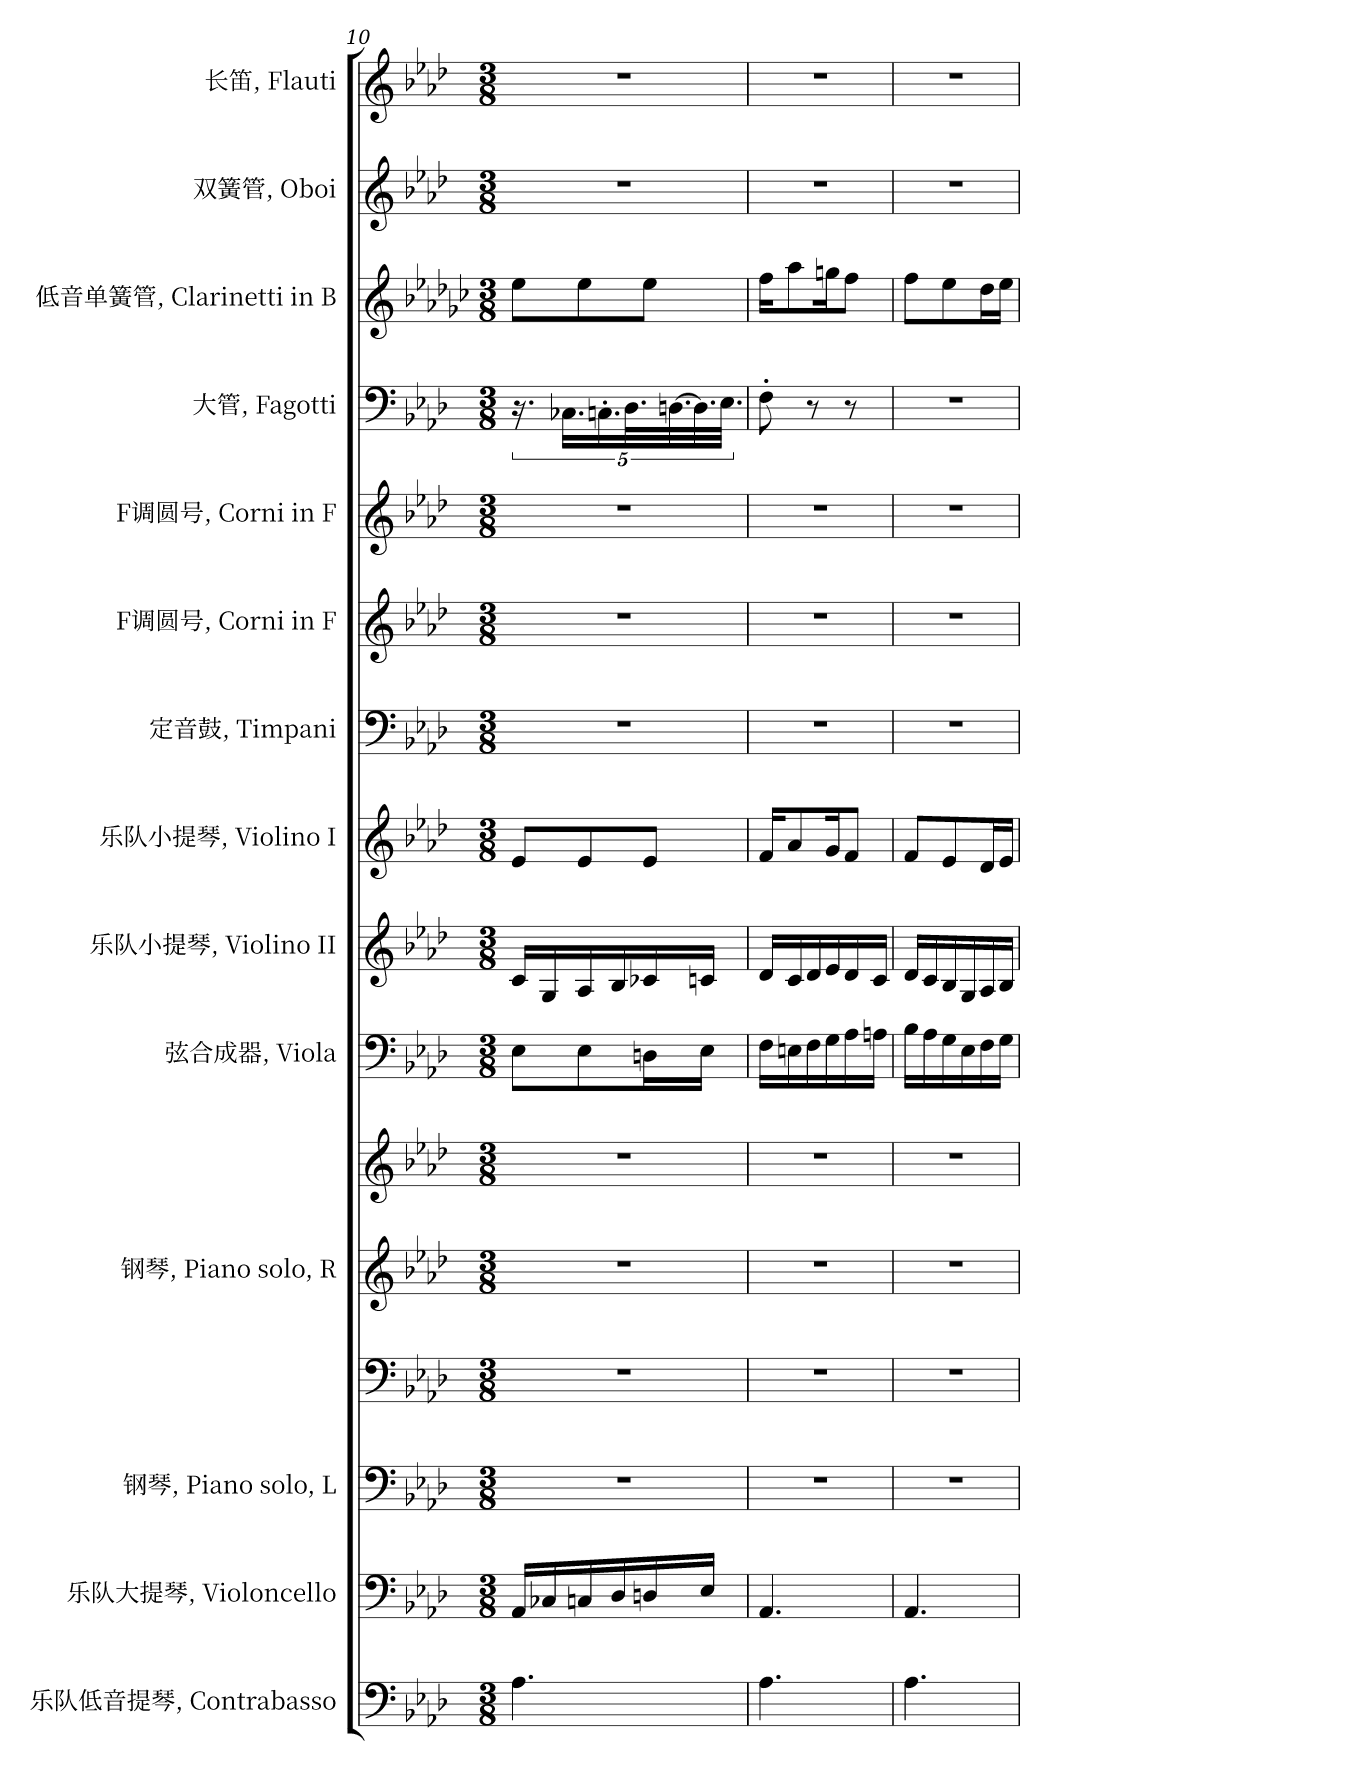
**kern	**kern	**kern	**kern	**kern	**kern	**kern	**kern	**kern	**kern	**kern	**kern	**kern	**kern	**kern	**kern
*part14	*part13	*part12	*part12	*part11	*part11	*part10	*part9	*part8	*part7	*part6	*part5	*part4	*part3	*part2	*part1
*staff16	*staff15	*staff14	*staff13	*staff12	*staff11	*staff10	*staff9	*staff8	*staff7	*staff6	*staff5	*staff4	*staff3	*staff2	*staff1
*I"乐队低音提琴, Contrabasso	*I"乐队大提琴, Violoncello	*I"钢琴, Piano solo, L	*	*I"钢琴, Piano solo, R	*	*I"弦合成器, Viola	*I"乐队小提琴, Violino II	*I"乐队小提琴, Violino I	*I"定音鼓, Timpani	*I"F调圆号, Corni in F	*I"F调圆号, Corni in F	*I"大管, Fagotti	*I"低音单簧管, Clarinetti in B	*I"双簧管, Oboi	*I"长笛, Flauti
*I'Cbs.	*	*I'Pno.	*	*I'Pno.	*	*	*	*	*I'Timp.	*	*	*	*	*I'Ob.	*I'Fl.
*clefF4	*clefF4	*clefF4	*clefF4	*clefG2	*clefG2	*clefF4	*clefG2	*clefG2	*clefF4	*clefG2	*clefG2	*clefF4	*clefG2	*clefG2	*clefG2
*ITrd7c12	*	*	*	*	*	*	*	*	*	*ITrd4c7	*ITrd4c7	*	*ITrd8c14	*	*
*k[b-e-a-d-]	*k[b-e-a-d-]	*k[b-e-a-d-]	*k[b-e-a-d-]	*k[b-e-a-d-]	*k[b-e-a-d-]	*k[b-e-a-d-]	*k[b-e-a-d-]	*k[b-e-a-d-]	*k[b-e-a-d-]	*k[b-e-a-d-g-]	*k[b-e-a-d-g-]	*k[b-e-a-d-]	*k[b-e-a-d-g-c-]	*k[b-e-a-d-]	*k[b-e-a-d-]
*M3/8	*M3/8	*M3/8	*M3/8	*M3/8	*M3/8	*M3/8	*M3/8	*M3/8	*M3/8	*M3/8	*M3/8	*M3/8	*M3/8	*M3/8	*M3/8
*MM25	*MM25	*MM25	*MM25	*MM25	*MM25	*MM25	*MM25	*MM25	*MM25	*MM25	*MM25	*MM25	*MM25	*MM25	*MM25
=10	=10	=10	=10	=10	=10	=10	=10	=10	=10	=10	=10	=10	=10	=10	=10
4.AA-\	16AA-/LL	4.r	4.r	4.r	4.r	8E-\L	16c/LL	8e-/L	4.r	4.r	4.r	20.r	8e-\L	4.r	4.r
.	16C-X/	.	.	.	.	.	16G/	.	.	.	.	.	.	.	.
.	.	.	.	.	.	.	.	.	.	.	.	20.C-X\LL	.	.	.
.	16Cn/	.	.	.	.	8E-\	16A-/	8e-/	.	.	.	.	8e-\	.	.
.	.	.	.	.	.	.	.	.	.	.	.	20.Cn'\	.	.	.
.	16D-/	.	.	.	.	.	16B-/	.	.	.	.	.	.	.	.
.	.	.	.	.	.	.	.	.	.	.	.	40.D-\L	.	.	.
.	16Dn/	.	.	.	.	16Dn\L	16c-X/	8e-/J	.	.	.	.	8e-\J	.	.
.	.	.	.	.	.	.	.	.	.	.	.	[40.Dn\	.	.	.
.	.	.	.	.	.	.	.	.	.	.	.	40.D\]	.	.	.
.	16E-/JJ	.	.	.	.	16E-\JJ	16cn/JJ	.	.	.	.	.	.	.	.
.	.	.	.	.	.	.	.	.	.	.	.	40.E-\JJJ	.	.	.
=11	=11	=11	=11	=11	=11	=11	=11	=11	=11	=11	=11	=11	=11	=11	=11
*	*	*	*	*	*	*	*	*	*	*	*	*	*	*	*MM25
4.AA-\	4.AA-/	4.r	4.r	4.r	4.r	16F\LL	16d-/LL	16f/KL	4.r	4.r	4.r	8F'\	16f\KL	4.r	4.r
.	.	.	.	.	.	16En\	16c/	8a-/	.	.	.	.	8a-\	.	.
.	.	.	.	.	.	16F\	16d-/	.	.	.	.	8r	.	.	.
.	.	.	.	.	.	16G\	16e-/	16g/K	.	.	.	.	16gn\K	.	.
.	.	.	.	.	.	16A-\	16d-/	8f/J	.	.	.	8r	8f\J	.	.
.	.	.	.	.	.	16An\JJ	16c/JJ	.	.	.	.	.	.	.	.
!!LO:PB:g=z
=12	=12	=12	=12	=12	=12	=12	=12	=12	=12	=12	=12	=12	=12	=12	=12
*	*	*	*	*	*	*	*	*	*	*	*	*	*	*	*MM25
4.AA-\	4.AA-/	4.r	4.r	4.r	4.r	16B-\LL	16d-/LL	8f/L	4.r	4.r	4.r	4.r	8f\L	4.r	4.r
.	.	.	.	.	.	16A-\	16c/	.	.	.	.	.	.	.	.
.	.	.	.	.	.	16G\	16B-/	8e-/	.	.	.	.	8e-\	.	.
.	.	.	.	.	.	16E-\	16G/	.	.	.	.	.	.	.	.
.	.	.	.	.	.	16F\	16A-/	16d-/L	.	.	.	.	16d-\L	.	.
.	.	.	.	.	.	16G\JJ	16B-/JJ	16e-/JJ	.	.	.	.	16e-\JJ	.	.
=	=	=	=	=	=	=	=	=	=	=	=	=	=	=	=
*-	*-	*-	*-	*-	*-	*-	*-	*-	*-	*-	*-	*-	*-	*-	*-
